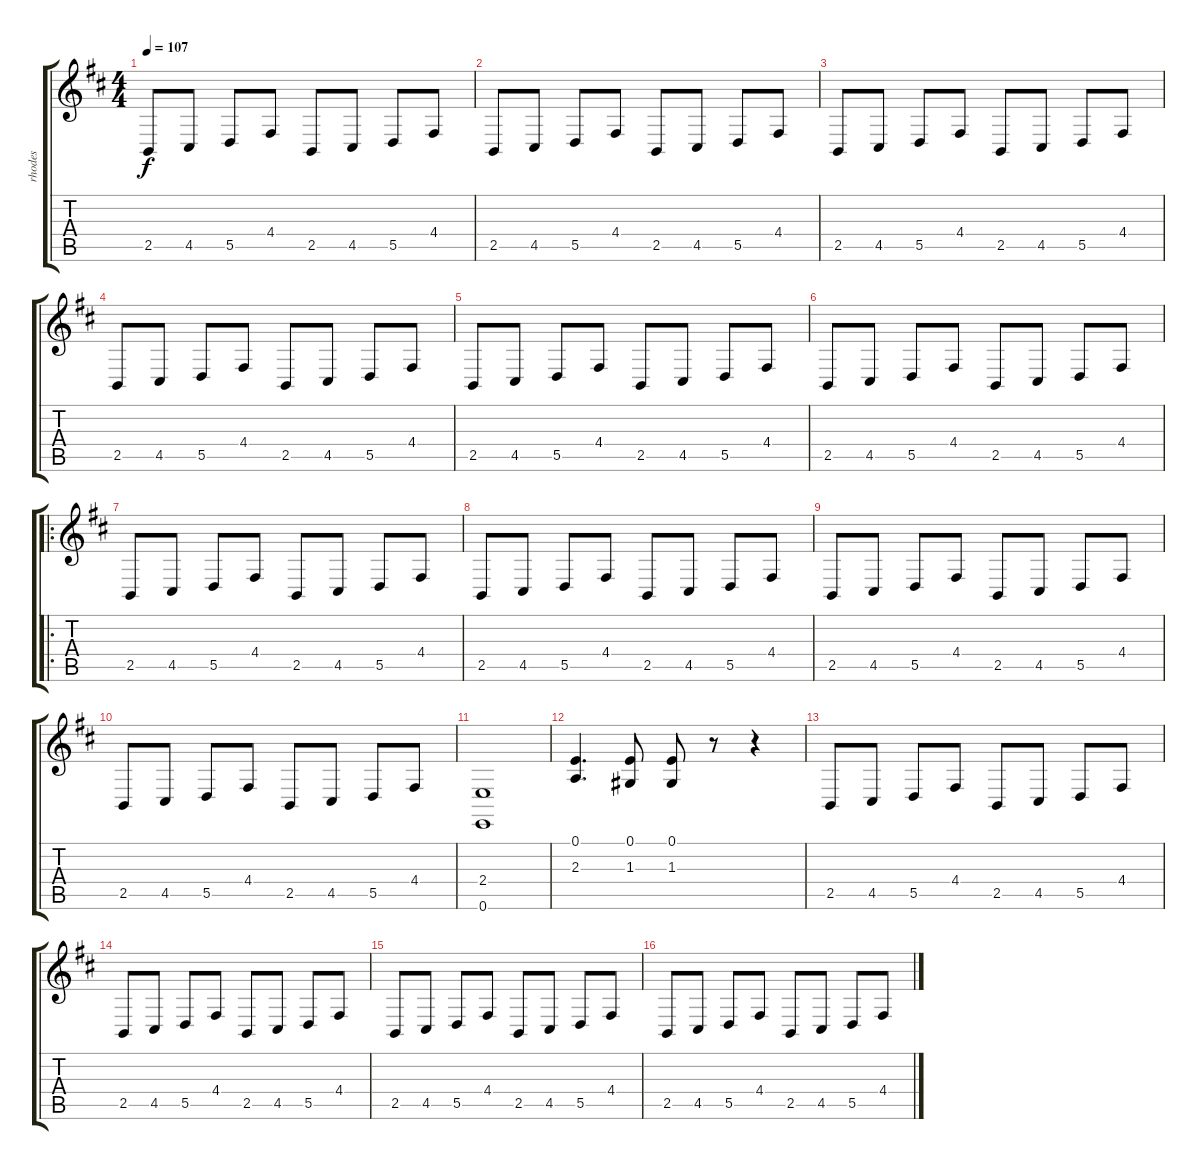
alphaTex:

\track ("rhodes" "rhodes") {instrument electricpiano1}
\staff {score tabs}
\tuning (E4 B3 G3 D3 A2 E2) {hide}
\ts (4 4)
\tempo 107
\clef g2
\ks d
2.5.8{dy f instrument electricpiano1} 4.5.8 5.5.8 4.4.8 2.5.8 4.5.8 5.5.8 4.4.8 |
2.5.8 4.5.8 5.5.8 4.4.8 2.5.8 4.5.8 5.5.8 4.4.8 |
2.5.8 4.5.8 5.5.8 4.4.8 2.5.8 4.5.8 5.5.8 4.4.8 |
2.5.8 4.5.8 5.5.8 4.4.8 2.5.8 4.5.8 5.5.8 4.4.8 |
2.5.8 4.5.8 5.5.8 4.4.8 2.5.8 4.5.8 5.5.8 4.4.8 |
2.5.8 4.5.8 5.5.8 4.4.8 2.5.8 4.5.8 5.5.8 4.4.8 |
\ro
2.5.8 4.5.8 5.5.8 4.4.8 2.5.8 4.5.8 5.5.8 4.4.8 |
2.5.8 4.5.8 5.5.8 4.4.8 2.5.8 4.5.8 5.5.8 4.4.8 |
2.5.8 4.5.8 5.5.8 4.4.8 2.5.8 4.5.8 5.5.8 4.4.8 |
2.5.8 4.5.8 5.5.8 4.4.8 2.5.8 4.5.8 5.5.8 4.4.8 |
(2.4 0.6).1 |
(0.1 2.3).4{d} (0.1 1.3).8 (0.1 1.3).8 r.8 r.4 |
2.5.8 4.5.8 5.5.8 4.4.8 2.5.8 4.5.8 5.5.8 4.4.8 |
2.5.8 4.5.8 5.5.8 4.4.8 2.5.8 4.5.8 5.5.8 4.4.8 |
2.5.8 4.5.8 5.5.8 4.4.8 2.5.8 4.5.8 5.5.8 4.4.8 |
2.5.8 4.5.8 5.5.8 4.4.8 2.5.8 4.5.8 5.5.8 4.4.8
